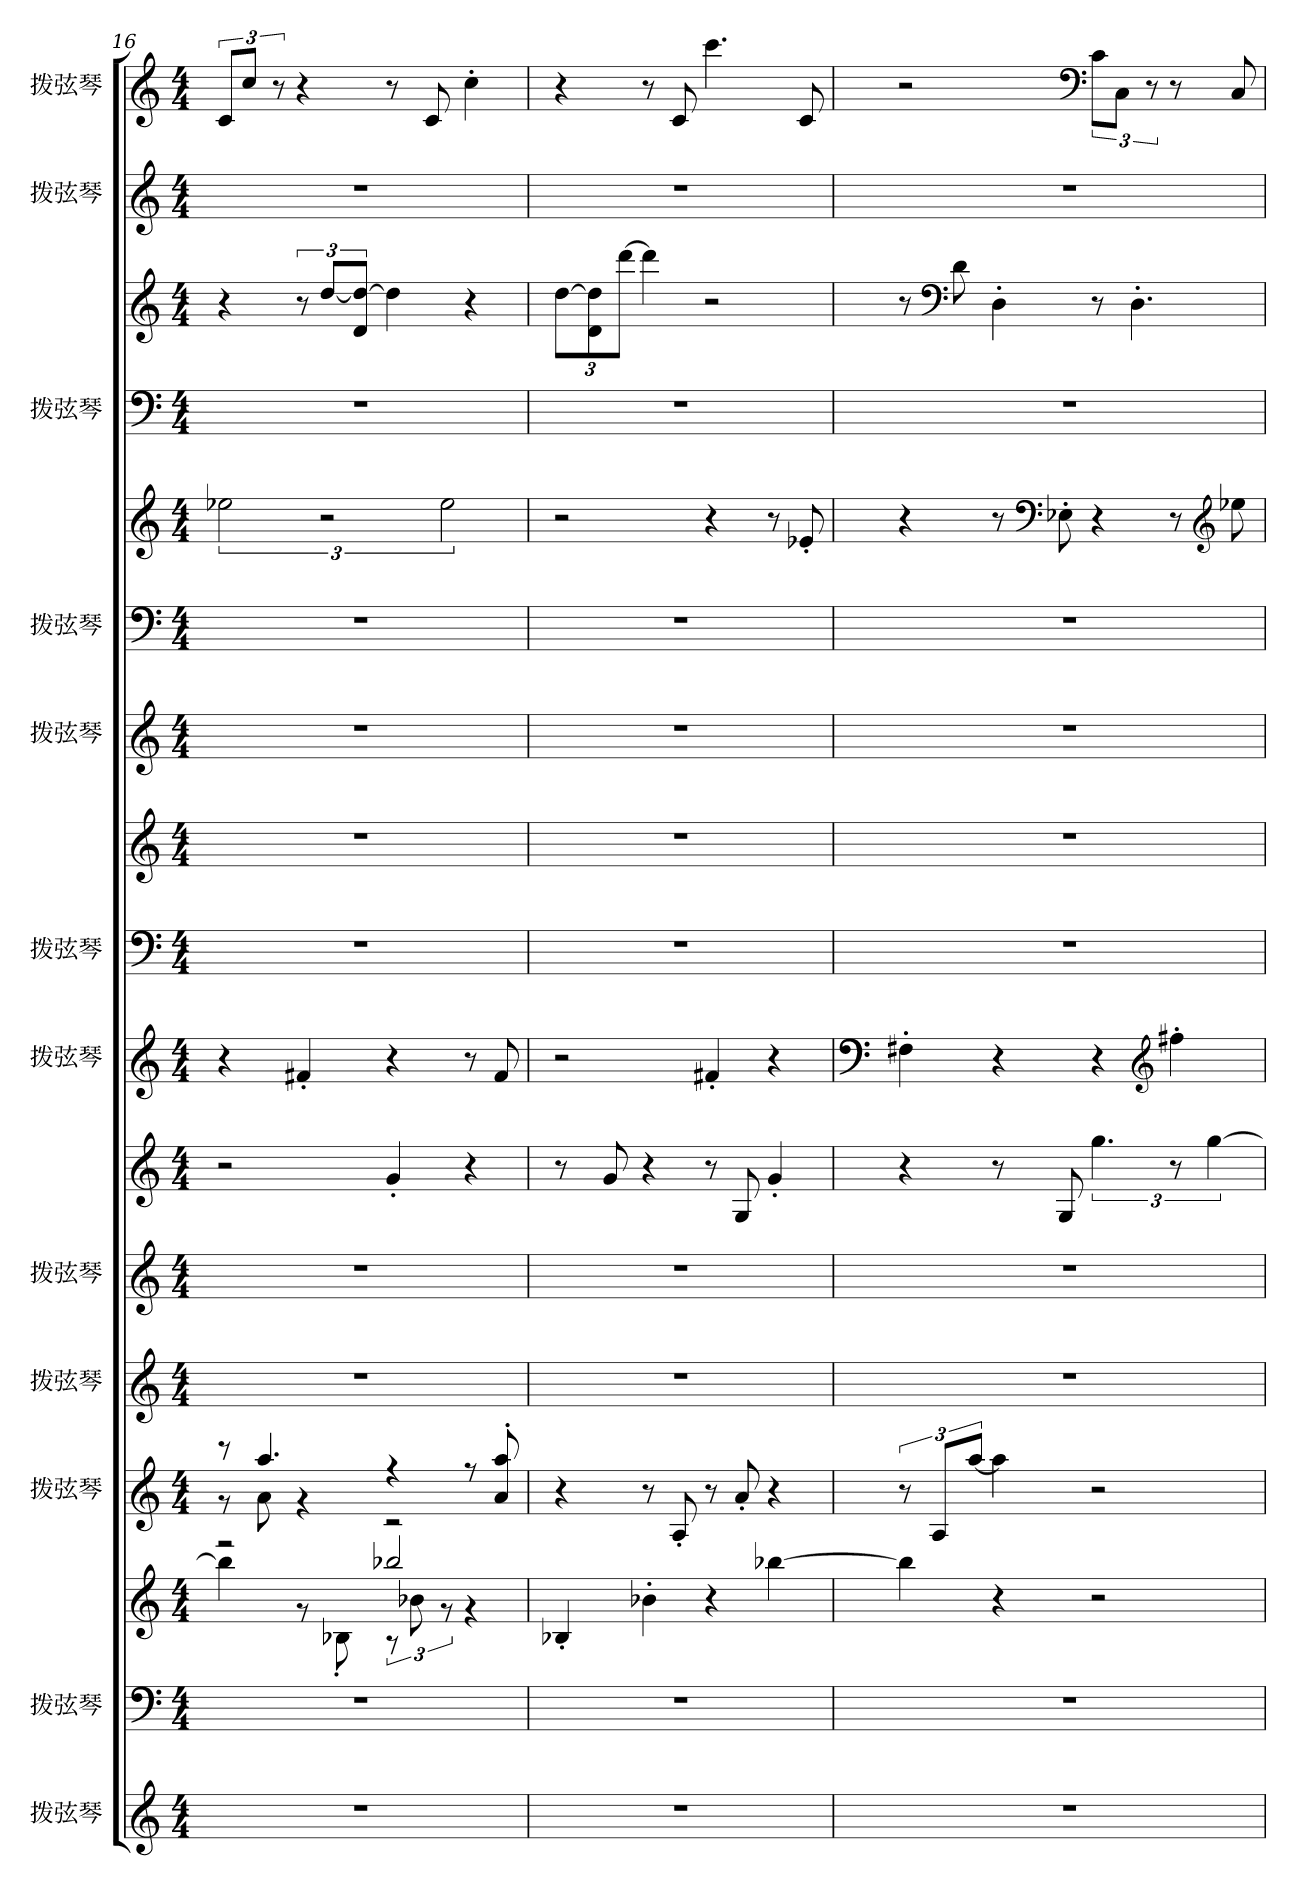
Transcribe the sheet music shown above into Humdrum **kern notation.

**kern	**kern	**kern	**kern	**kern	**kern	**kern	**kern	**kern	**kern	**kern	**kern	**kern	**kern	**kern	**kern	**kern
*part12	*part11	*part11	*part10	*part9	*part8	*part8	*part7	*part6	*part6	*part5	*part4	*part4	*part3	*part3	*part2	*part1
*staff17	*staff16	*staff15	*staff14	*staff13	*staff12	*staff11	*staff10	*staff9	*staff8	*staff7	*staff6	*staff5	*staff4	*staff3	*staff2	*staff1
*I"拨弦琴	*I"拨弦琴	*	*I"拨弦琴	*I"拨弦琴	*I"拨弦琴	*	*I"拨弦琴	*I"拨弦琴	*	*I"拨弦琴	*I"拨弦琴	*	*I"拨弦琴	*	*I"拨弦琴	*I"拨弦琴
!!LO:PB:g=z
*clefG2	*clefF4	*clefG2	*clefG2	*clefG2	*clefG2	*clefG2	*clefG2	*clefF4	*clefG2	*clefG2	*clefF4	*clefG2	*clefF4	*clefG2	*clefG2	*clefG2
*k[]	*k[]	*k[]	*k[]	*k[]	*k[]	*k[]	*k[]	*k[]	*k[]	*k[]	*k[]	*k[]	*k[]	*k[]	*k[]	*k[]
*M4/4	*M4/4	*M4/4	*M4/4	*M4/4	*M4/4	*M4/4	*M4/4	*M4/4	*M4/4	*M4/4	*M4/4	*M4/4	*M4/4	*M4/4	*M4/4	*M4/4
=16	=16	=16	=16	=16	=16	=16	=16	=16	=16	=16	=16	=16	=16	=16	=16	=16
*	*	*^	*^	*	*	*	*	*	*	*	*	*	*	*	*	*
1r	1r	2r	4bb-\]	8r	8r	1r	1r	2r	4r	1r	1r	1r	1r	3ee-X\	1r	4r	1r	12c/L
.	.	.	.	.	.	.	.	.	.	.	.	.	.	.	.	.	.	12cc/J
.	.	.	.	4.aa/	8a\	.	.	.	.	.	.	.	.	.	.	.	.	.
.	.	.	.	.	.	.	.	.	.	.	.	.	.	.	.	.	.	12r
.	.	.	8r	.	4r	.	.	.	4f#X'/	.	.	.	.	.	.	12r	.	4r
.	.	.	.	.	.	.	.	.	.	.	.	.	.	3r	.	[12dd/L	.	.
.	.	.	8B-X'\	.	.	.	.	.	.	.	.	.	.	.	.	.	.	.
.	.	.	.	.	.	.	.	.	.	.	.	.	.	.	.	12d/ 12dd/_J	.	.
.	.	2bb-X/	12r	4r	2r	.	.	4g'/	4r	.	.	.	.	.	.	4dd\]	.	8r
.	.	.	12b-X\	.	.	.	.	.	.	.	.	.	.	.	.	.	.	.
.	.	.	.	.	.	.	.	.	.	.	.	.	.	.	.	.	.	8c/
.	.	.	12r	.	.	.	.	.	.	.	.	.	.	3ee-\	.	.	.	.
.	.	.	4r	8r	.	.	.	4r	8r	.	.	.	.	.	.	4r	.	4cc'\
.	.	.	.	8a/' 8aa/'	.	.	.	.	8f#/	.	.	.	.	.	.	.	.	.
*	*	*v	*v	*	*	*	*	*	*	*	*	*	*	*	*	*	*	*
*	*	*	*v	*v	*	*	*	*	*	*	*	*	*	*	*	*	*
=17	=17	=17	=17	=17	=17	=17	=17	=17	=17	=17	=17	=17	=17	=17	=17	=17
*	*	*	*	*	*	*	*	*	*	*	*	*	*	*Xbrackettup	*	*
1r	1r	4B-X'/	4r	1r	1r	8r	2r	1r	1r	1r	1r	2r	1r	[12dd\L	1r	4r
.	.	.	.	.	.	.	.	.	.	.	.	.	.	12d\ 12dd\]	.	.
.	.	.	.	.	.	8g/	.	.	.	.	.	.	.	.	.	.
.	.	.	.	.	.	.	.	.	.	.	.	.	.	[12ddd\J	.	.
.	.	4b-X'\	8r	.	.	4r	.	.	.	.	.	.	.	4ddd\]	.	8r
.	.	.	8A'/	.	.	.	.	.	.	.	.	.	.	.	.	8c/
.	.	4r	8r	.	.	8r	4f#X'/	.	.	.	.	4r	.	2r	.	4.ccc\
.	.	.	8a'/	.	.	8G/	.	.	.	.	.	.	.	.	.	.
.	.	[4bb-X\	4r	.	.	4g'/	4r	.	.	.	.	8r	.	.	.	.
.	.	.	.	.	.	.	.	.	.	.	.	8e-X'/	.	.	.	8c/
!!LO:PB:g=z
=18	=18	=18	=18	=18	=18	=18	=18	=18	=18	=18	=18	=18	=18	=18	=18	=18
*	*	*	*	*	*	*	*clefF4	*	*	*	*	*	*	*	*	*
1r	1r	4bb-\]	12r	1r	1r	4r	4F#X'\	1r	1r	1r	1r	4r	1r	8r	1r	2r
.	.	.	12A/L	.	.	.	.	.	.	.	.	.	.	.	.	.
*	*	*	*	*	*	*	*	*	*	*	*	*	*	*clefF4	*	*
.	.	.	.	.	.	.	.	.	.	.	.	.	.	8d\	.	.
.	.	.	[12aa/J	.	.	.	.	.	.	.	.	.	.	.	.	.
.	.	4r	4aa\]	.	.	8r	4r	.	.	.	.	8r	.	4D'\	.	.
*	*	*	*	*	*	*	*	*	*	*	*	*clefF4	*	*	*	*
.	.	.	.	.	.	8G/	.	.	.	.	.	8E-X'\	.	.	.	.
*	*	*	*	*	*	*	*	*	*	*	*	*	*	*	*	*clefF4
.	.	2r	2r	.	.	6.gg\	4r	.	.	.	.	4r	.	8r	.	12c\L
.	.	.	.	.	.	.	.	.	.	.	.	.	.	.	.	12C\J
.	.	.	.	.	.	.	.	.	.	.	.	.	.	4.D'\	.	.
.	.	.	.	.	.	.	.	.	.	.	.	.	.	.	.	12r
*	*	*	*	*	*	*	*clefG2	*	*	*	*	*	*	*	*	*
.	.	.	.	.	.	12r	4ff#X'\	.	.	.	.	8r	.	.	.	8r
.	.	.	.	.	.	[6gg\	.	.	.	.	.	.	.	.	.	.
*	*	*	*	*	*	*	*	*	*	*	*	*clefG2	*	*	*	*
.	.	.	.	.	.	.	.	.	.	.	.	8ee-X\	.	.	.	8C/
=	=	=	=	=	=	=	=	=	=	=	=	=	=	=	=	=
*-	*-	*-	*-	*-	*-	*-	*-	*-	*-	*-	*-	*-	*-	*-	*-	*-
